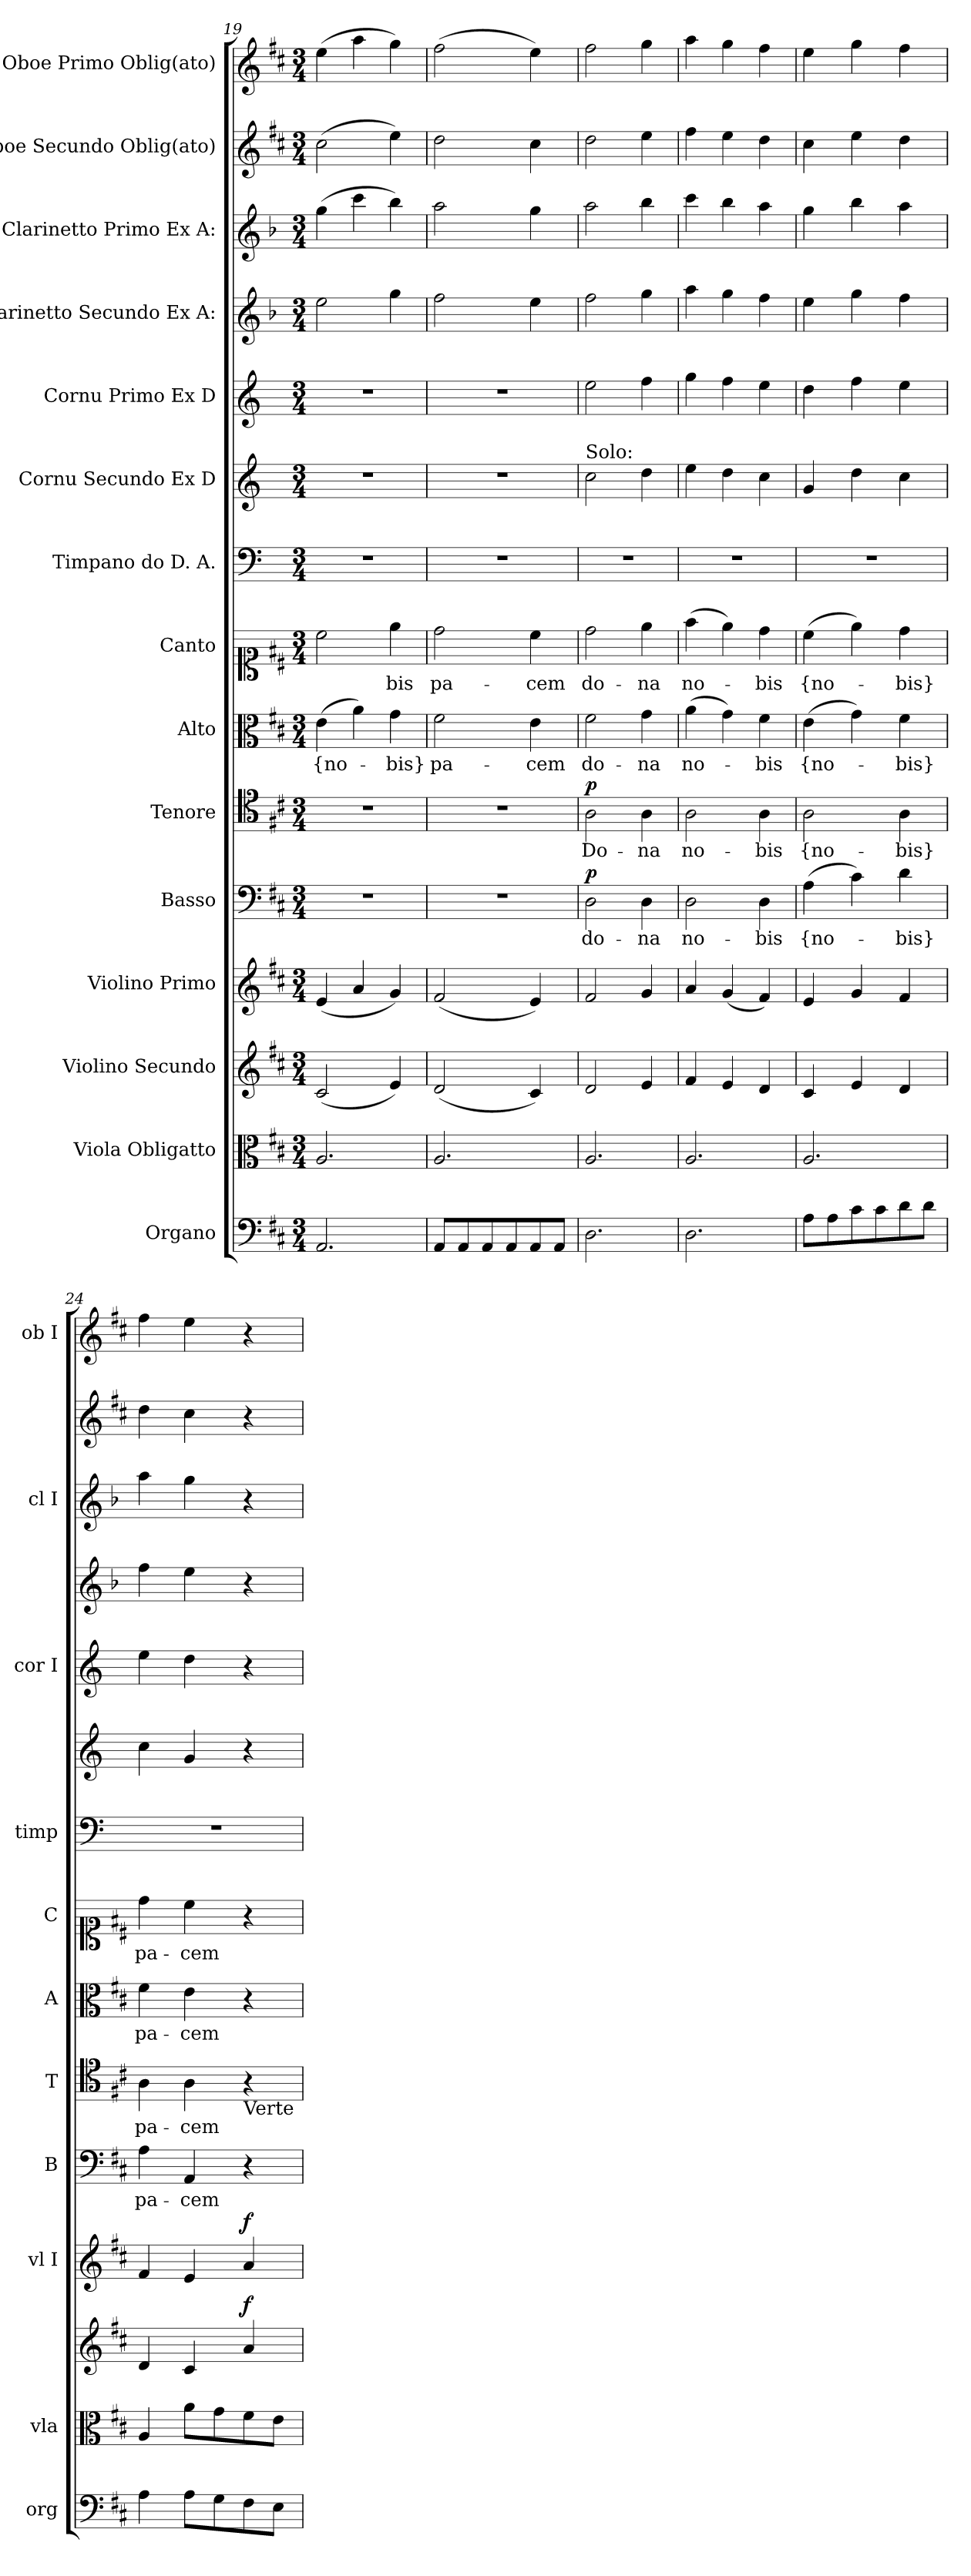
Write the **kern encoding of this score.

**kern	**kern	**kern	**dynam	**kern	**dynam	**kern	**text	**dynam	**kern	**text	**dynam	**kern	**text	**kern	**text	**kern	**kern	**kern	**kern	**kern	**kern	**kern
*part15	*part14	*part13	*part13	*part12	*part12	*part11	*part11	*part11	*part10	*part10	*part10	*part9	*part9	*part8	*part8	*part7	*part6	*part5	*part4	*part3	*part2	*part1
*staff15	*staff14	*staff13	*staff13	*staff12	*staff12	*staff11	*staff11	*staff11	*staff10	*staff10	*staff10	*staff9	*staff9	*staff8	*staff8	*staff7	*staff6	*staff5	*staff4	*staff3	*staff2	*staff1
*I"Organo	*I"Viola Obligatto	*I"Violino Secundo	*	*I"Violino Primo	*	*I"Basso	*	*	*I"Tenore	*	*	*I"Alto	*	*I"Canto	*	*I"Timpano do D. A.	*I"Cornu Secundo Ex D	*I"Cornu Primo Ex D	*I"Clarinetto Secundo Ex A:	*I"Clarinetto Primo Ex A:	*I"Oboe Secundo Oblig(ato)	*I"Oboe Primo Oblig(ato)
*I'org	*I'vla	*	*	*I'vl I	*	*I'B	*	*	*I'T	*	*	*I'A	*	*I'C	*	*I'timp	*	*I'cor I	*	*I'cl I	*	*I'ob I
*clefF4	*clefC3	*clefG2	*	*clefG2	*	*clefF4	*	*	*clefC4	*	*	*clefC3	*	*clefC1	*	*clefF4	*clefG2	*clefG2	*clefG2	*clefG2	*clefG2	*clefG2
*	*	*	*	*	*	*	*	*	*	*	*	*	*	*	*	*	*ITrd6c10	*ITrd6c10	*ITrd2c3	*ITrd2c3	*	*
*k[f#c#]	*k[f#c#]	*k[f#c#]	*	*k[f#c#]	*	*k[f#c#]	*	*	*k[f#c#]	*	*	*k[f#c#]	*	*k[f#c#]	*	*k[]	*k[f#c#]	*k[f#c#]	*k[f#c#]	*k[f#c#]	*k[f#c#]	*k[f#c#]
*D:	*D:	*D:	*	*D:	*	*D:	*	*	*D:	*	*	*D:	*	*D:	*	*	*D:	*D:	*D:	*D:	*D:	*D:
*M3/4	*M3/4	*M3/4	*	*M3/4	*	*M3/4	*	*	*M3/4	*	*	*M3/4	*	*M3/4	*	*M3/4	*M3/4	*M3/4	*M3/4	*M3/4	*M3/4	*M3/4
=19	=19	=19	=19	=19	=19	=19	=19	=19	=19	=19	=19	=19	=19	=19	=19	=19	=19	=19	=19	=19	=19	=19
2.AA/	2.A/	(2c#/	.	(4e/	.	2.r	.	.	2.r	.	.	(4e\	{no-	2cc#\	.	2.r	2.r	2.r	2cc#\	(4ee\	(2cc#\	(>4ee\
.	.	.	.	4a/	.	.	.	.	.	.	.	4a\)	.	.	.	.	.	.	.	4aa\	.	4aa\
.	.	4e/)	.	4g/)	.	.	.	.	.	.	.	4g\	-bis}	4ee\	-bis	.	.	.	4ee\	4gg\)	4ee\)	4gg\)
=20	=20	=20	=20	=20	=20	=20	=20	=20	=20	=20	=20	=20	=20	=20	=20	=20	=20	=20	=20	=20	=20	=20
8AA/L	2.A/	(2d/	.	(2f#/	.	2.r	.	.	2.r	.	.	2f#\	pa-	2dd\	pa-	2.r	2.r	2.r	2dd\	2ff#\	2dd\	(>2ff#\
8AA/	.	.	.	.	.	.	.	.	.	.	.	.	.	.	.	.	.	.	.	.	.	.
8AA/	.	.	.	.	.	.	.	.	.	.	.	.	.	.	.	.	.	.	.	.	.	.
8AA/	.	.	.	.	.	.	.	.	.	.	.	.	.	.	.	.	.	.	.	.	.	.
8AA/	.	4c#/)	.	4e/)	.	.	.	.	.	.	.	4e\	-cem	4cc#\	-cem	.	.	.	4cc#\	4ee\	4cc#\	4ee\)
8AA/J	.	.	.	.	.	.	.	.	.	.	.	.	.	.	.	.	.	.	.	.	.	.
=21	=21	=21	=21	=21	=21	=21	=21	=21	=21	=21	=21	=21	=21	=21	=21	=21	=21	=21	=21	=21	=21	=21
!	!	!	!	!	!	!	!	!	!	!	!	!	!	!	!	!	!LO:TX:a:t=Solo&colon;	!	!	!	!	!
!	!	!	!	!	!	!	!	!LO:DY:a	!	!	!LO:DY:a	!	!	!	!	!	!	!	!	!	!	!
2.D\	2.A/	2d/	.	2f#/	.	2D\	do-	p	2A\	Do-	p	2f#\	do-	2dd\	do-	2.r	2d\	2f#\	2dd\	2ff#\	2dd\	2ff#\
.	.	4e/	.	4g/	.	4D\	-na	.	4A\	-na	.	4g\	-na	4ee\	-na	.	4e\	4g\	4ee\	4gg\	4ee\	4gg\
=22	=22	=22	=22	=22	=22	=22	=22	=22	=22	=22	=22	=22	=22	=22	=22	=22	=22	=22	=22	=22	=22	=22
2.D\	2.A/	4f#/	.	4a/	.	2D\	no-	.	2A\	no-	.	(4a\	no-	(4ff#\	no-	2.r	4f#\	4a\	4ff#\	4aa\	4ff#\	4aa\
.	.	4e/	.	(4g/	.	.	.	.	.	.	.	4g\)	.	4ee\)	.	.	4e\	4g\	4ee\	4gg\	4ee\	4gg\
.	.	4d/	.	4f#/)	.	4D\	-bis	.	4A\	-bis	.	4f#\	-bis	4dd\	-bis	.	4d\	4f#\	4dd\	4ff#\	4dd\	4ff#\
=23	=23	=23	=23	=23	=23	=23	=23	=23	=23	=23	=23	=23	=23	=23	=23	=23	=23	=23	=23	=23	=23	=23
8A\L	2.A/	4c#/	.	4e/	.	(4A\	{no-	.	2A\	{no-	.	(4e\	{no-	(4cc#\	{no-	2.r	4A/	4e\	4cc#\	4ee\	4cc#\	4ee\
8A\	.	.	.	.	.	.	.	.	.	.	.	.	.	.	.	.	.	.	.	.	.	.
8c#\	.	4e/	.	4g/	.	4c#\)	.	.	.	.	.	4g\)	.	4ee\)	.	.	4e\	4g\	4ee\	4gg\	4ee\	4gg\
8c#\	.	.	.	.	.	.	.	.	.	.	.	.	.	.	.	.	.	.	.	.	.	.
8d\	.	4d/	.	4f#/	.	4d\	-bis}	.	4A\	-bis}	.	4f#\	-bis}	4dd\	-bis}	.	4d\	4f#\	4dd\	4ff#\	4dd\	4ff#\
8d\J	.	.	.	.	.	.	.	.	.	.	.	.	.	.	.	.	.	.	.	.	.	.
=24	=24	=24	=24	=24	=24	=24	=24	=24	=24	=24	=24	=24	=24	=24	=24	=24	=24	=24	=24	=24	=24	=24
4A\	4A/	4d/	.	4f#/	.	4A\	pa-	.	4A\	pa-	.	4f#\	pa-	4dd\	pa-	2.r	4d\	4f#\	4dd\	4ff#\	4dd\	4ff#\
8A\L	8a\L	4c#/	.	4e/	.	4AA/	-cem	.	4A\	-cem	.	4e\	-cem	4cc#\	-cem	.	4A/	4e\	4cc#\	4ee\	4cc#\	4ee\
8G\	8g\	.	.	.	.	.	.	.	.	.	.	.	.	.	.	.	.	.	.	.	.	.
!	!	!	!	!	!	!	!	!	!LO:TX:b:t=Verte	!	!	!	!	!	!	!	!	!	!	!	!	!
!	!	!	!LO:DY:a	!	!LO:DY:a	!	!	!	!	!	!	!	!	!	!	!	!	!	!	!	!	!
8F#\	8f#\	4a/	f	4a/	f	4r	.	.	4r	.	.	4r	.	4r	.	.	4r	4r	4r	4r	4r	4r
8E\J	8e\J	.	.	.	.	.	.	.	.	.	.	.	.	.	.	.	.	.	.	.	.	.
=	=	=	=	=	=	=	=	=	=	=	=	=	=	=	=	=	=	=	=	=	=	=
*-	*-	*-	*-	*-	*-	*-	*-	*-	*-	*-	*-	*-	*-	*-	*-	*-	*-	*-	*-	*-	*-	*-
